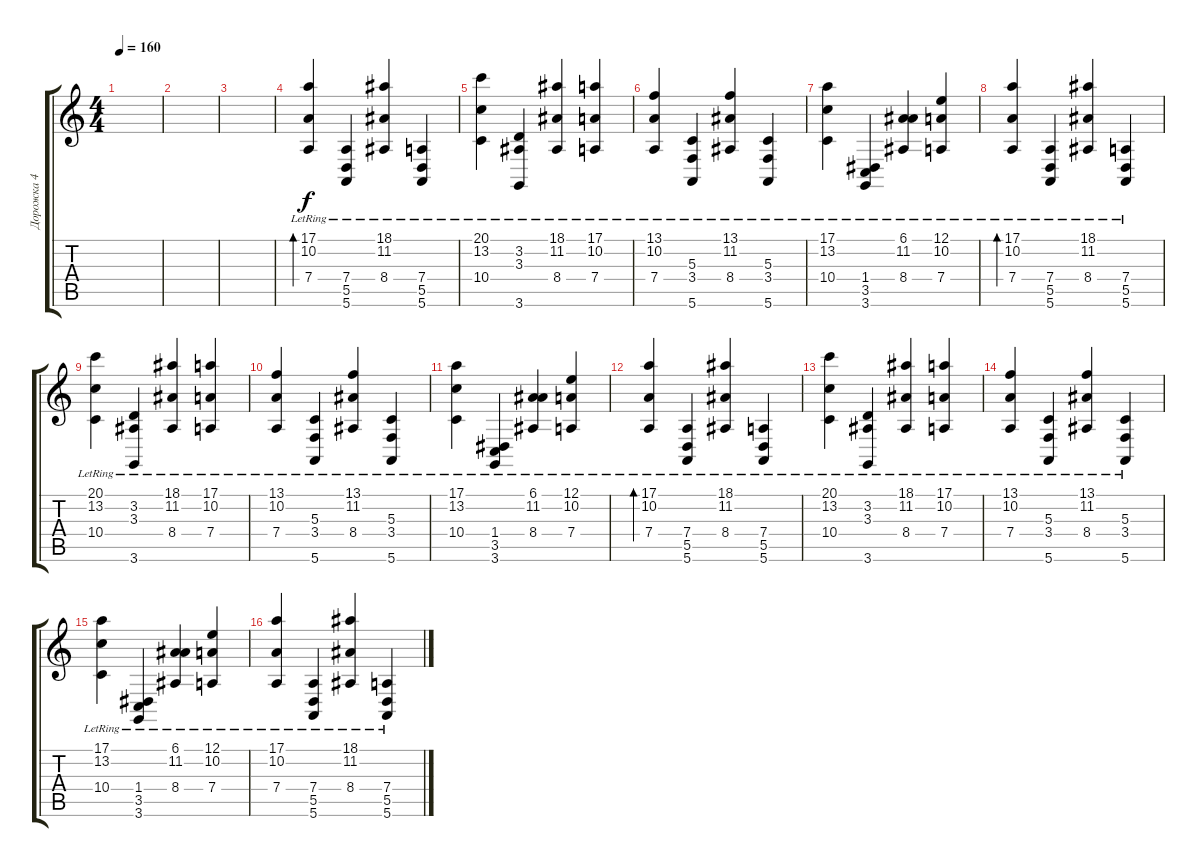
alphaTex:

\track ("Дорожка 4" "Дорожка 4") {instrument electricgrandpiano}
\staff {score tabs}
\tuning (E4 B3 G3 D3 A2 E2) {hide}
\ts (4 4)
\tempo 160
\clef g2
\ks c
|
|
|
(17.1{lr} 10.2{lr} 7.4{lr}).4{bd 120} (7.4{lr} 5.5 5.6{lr}).4 (18.1{lr} 11.2{lr} 8.4).4 (7.4{lr} 5.5 5.6{lr}).4 |
(20.1{lr} 13.2{lr} 10.4{lr}).4 (3.2{lr} 3.3{lr} 3.6{lr}).4 (18.1{lr} 11.2{lr} 8.4{lr}).4 (17.1{lr} 10.2{lr} 7.4{lr}).4 |
(13.1{lr} 10.2{lr} 7.4{lr}).4 (5.3{lr} 3.4{lr} 5.6{lr}).4 (13.1{lr} 11.2{lr} 8.4{lr}).4 (5.3{lr} 3.4{lr} 5.6{lr}).4 |
(17.1{lr} 13.2{lr} 10.4{lr}).4 (1.4{lr} 3.5 3.6).4 (6.1{lr} 11.2{lr} 8.4{lr}).4 (12.1{lr} 10.2{lr} 7.4{lr}).4 |
(17.1{lr} 10.2{lr} 7.4{lr}).4{bd 120} (7.4{lr} 5.5 5.6{lr}).4 (18.1{lr} 11.2{lr} 8.4).4 (7.4{lr} 5.5 5.6{lr}).4 |
(20.1{lr} 13.2{lr} 10.4{lr}).4 (3.2{lr} 3.3{lr} 3.6{lr}).4 (18.1{lr} 11.2{lr} 8.4{lr}).4 (17.1{lr} 10.2{lr} 7.4{lr}).4 |
(13.1{lr} 10.2{lr} 7.4{lr}).4 (5.3{lr} 3.4{lr} 5.6{lr}).4 (13.1{lr} 11.2{lr} 8.4{lr}).4 (5.3{lr} 3.4{lr} 5.6{lr}).4 |
(17.1{lr} 13.2{lr} 10.4{lr}).4 (1.4{lr} 3.5{lr} 3.6{lr}).4 (6.1{lr} 11.2{lr} 8.4{lr}).4 (12.1{lr} 10.2{lr} 7.4{lr}).4 |
(17.1{lr} 10.2{lr} 7.4{lr}).4{bd 120} (7.4{lr} 5.5 5.6{lr}).4 (18.1{lr} 11.2{lr} 8.4).4 (7.4{lr} 5.5 5.6{lr}).4 |
(20.1{lr} 13.2{lr} 10.4{lr}).4 (3.2{lr} 3.3{lr} 3.6{lr}).4 (18.1{lr} 11.2{lr} 8.4{lr}).4 (17.1{lr} 10.2{lr} 7.4{lr}).4 |
(13.1{lr} 10.2{lr} 7.4{lr}).4 (5.3{lr} 3.4{lr} 5.6{lr}).4 (13.1{lr} 11.2{lr} 8.4{lr}).4 (5.3{lr} 3.4{lr} 5.6{lr}).4 |
(17.1{lr} 13.2{lr} 10.4{lr}).4 (1.4{lr} 3.5{lr} 3.6{lr}).4 (6.1{lr} 11.2{lr} 8.4{lr}).4 (12.1{lr} 10.2{lr} 7.4{lr}).4 |
(17.1{lr} 10.2{lr} 7.4{lr}).4 (7.4{lr} 5.5 5.6{lr}).4 (18.1{lr} 11.2{lr} 8.4).4 (7.4{lr} 5.5 5.6{lr}).4
